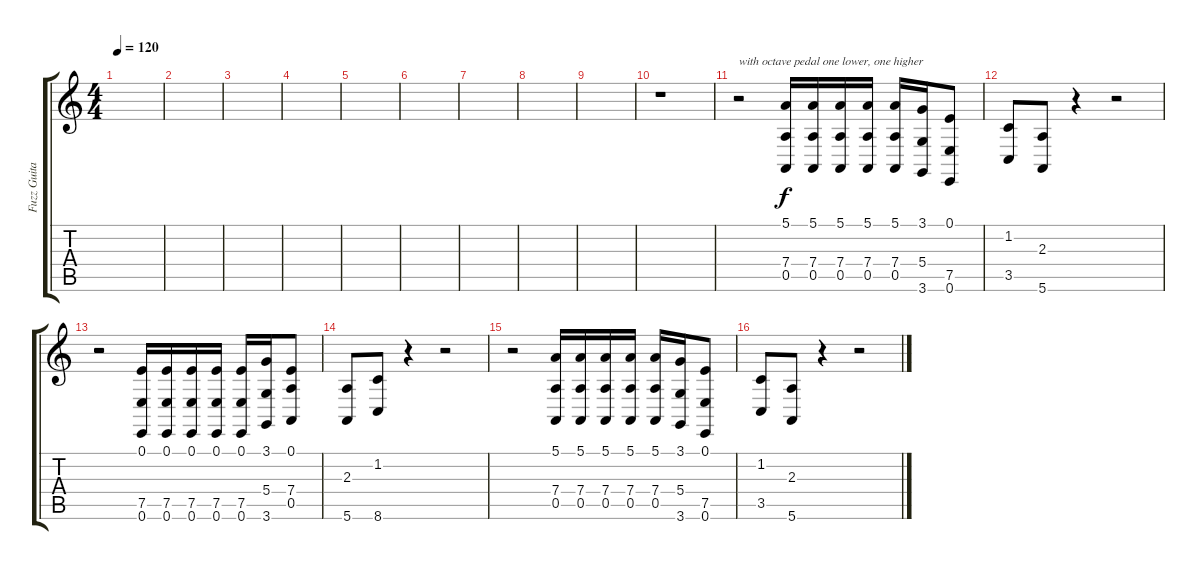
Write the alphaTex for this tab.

\track ("Fuzz Guitar" "Fuzz Guita") {instrument lead2sawtooth}
\staff {score tabs}
\tuning (E4 B3 G3 D3 A2 E2) {hide}
\ts (4 4)
\tempo 120
\clef g2
\ks c
|
|
|
|
|
|
|
|
|
r.1 |
r.2{txt "with octave pedal one lower, one higher"} (5.1 7.4 0.5).16 (5.1 7.4 0.5).16 (5.1 7.4 0.5).16 (5.1 7.4 0.5).16 (5.1 7.4 0.5).16 (3.1 5.4 3.6).16 (0.1 7.5 0.6).8 |
(1.2 3.5).8 (2.3 5.6).8 r.4 r.2 |
r.2 (0.1 7.5 0.6).16 (0.1 7.5 0.6).16 (0.1 7.5 0.6).16 (0.1 7.5 0.6).16 (0.1 7.5 0.6).16 (3.1 5.4 3.6).16 (0.1 7.4 0.5).8 |
(2.3 5.6).8 (1.2 8.6).8 r.4 r.2 |
r.2 (5.1 7.4 0.5).16 (5.1 7.4 0.5).16 (5.1 7.4 0.5).16 (5.1 7.4 0.5).16 (5.1 7.4 0.5).16 (3.1 5.4 3.6).16 (0.1 7.5 0.6).8 |
(1.2 3.5).8 (2.3 5.6).8 r.4 r.2
